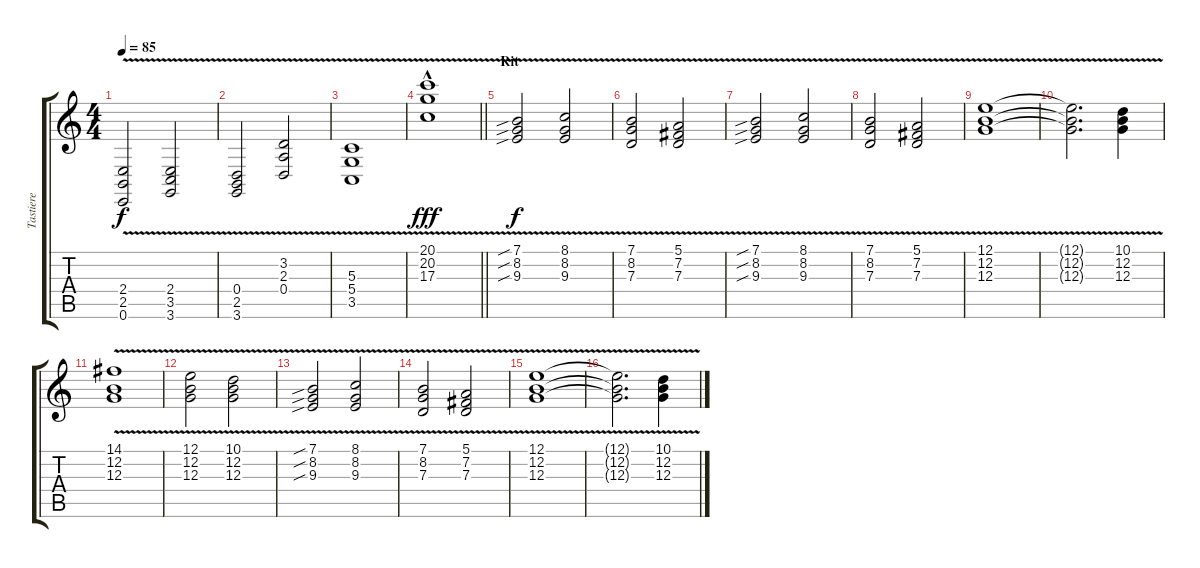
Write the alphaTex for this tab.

\track ("Tastiere" "Tastiere") {instrument rockorgan}
\staff {score tabs}
\tuning (E4 B3 G3 D3 A2 E2) {hide}
\ts (4 4)
\tempo 85
\clef g2
\ks c
(2.4{v} 2.5 0.6).2{dy f} (2.4{v} 3.5 3.6).2 |
(0.4{v} 2.5 3.6).2 (3.2 2.3 0.4{v}).2 |
(5.3 5.4{v} 3.5).1 |
\barLineRight lightlight
(20.1{v hac} 20.2 17.3).1{dy fff} |
\section ("" "Rit")
(7.1{sib} 8.2{sib} 9.3{v sib}).2{dy f volume 10} (8.1 8.2 9.3{v}).2 |
(7.1 8.2 7.3{v}).2 (5.1 7.2 7.3{v}).2 |
(7.1{sib} 8.2{sib} 9.3{v sib}).2 (8.1 8.2 9.3{v}).2 |
(7.1 8.2 7.3{v}).2 (5.1 7.2 7.3{v}).2 |
(12.1 12.2 12.3{v}).1{volume 16} |
(12.1{t} 12.2{t} 12.3{t}).2{d} (10.1{v} 12.2 12.3).4 |
(14.1{v} 12.2 12.3).1 |
(12.1{v} 12.2 12.3).2 (10.1{v} 12.2 12.3).2 |
(7.1{sib} 8.2{sib} 9.3{v sib}).2{volume 10} (8.1 8.2 9.3{v}).2 |
(7.1 8.2 7.3{v}).2 (5.1 7.2 7.3{v}).2 |
(12.1 12.2 12.3{v}).1{volume 16} |
(12.1{t} 12.2{t} 12.3{t}).2{d} (10.1{v} 12.2 12.3).4
